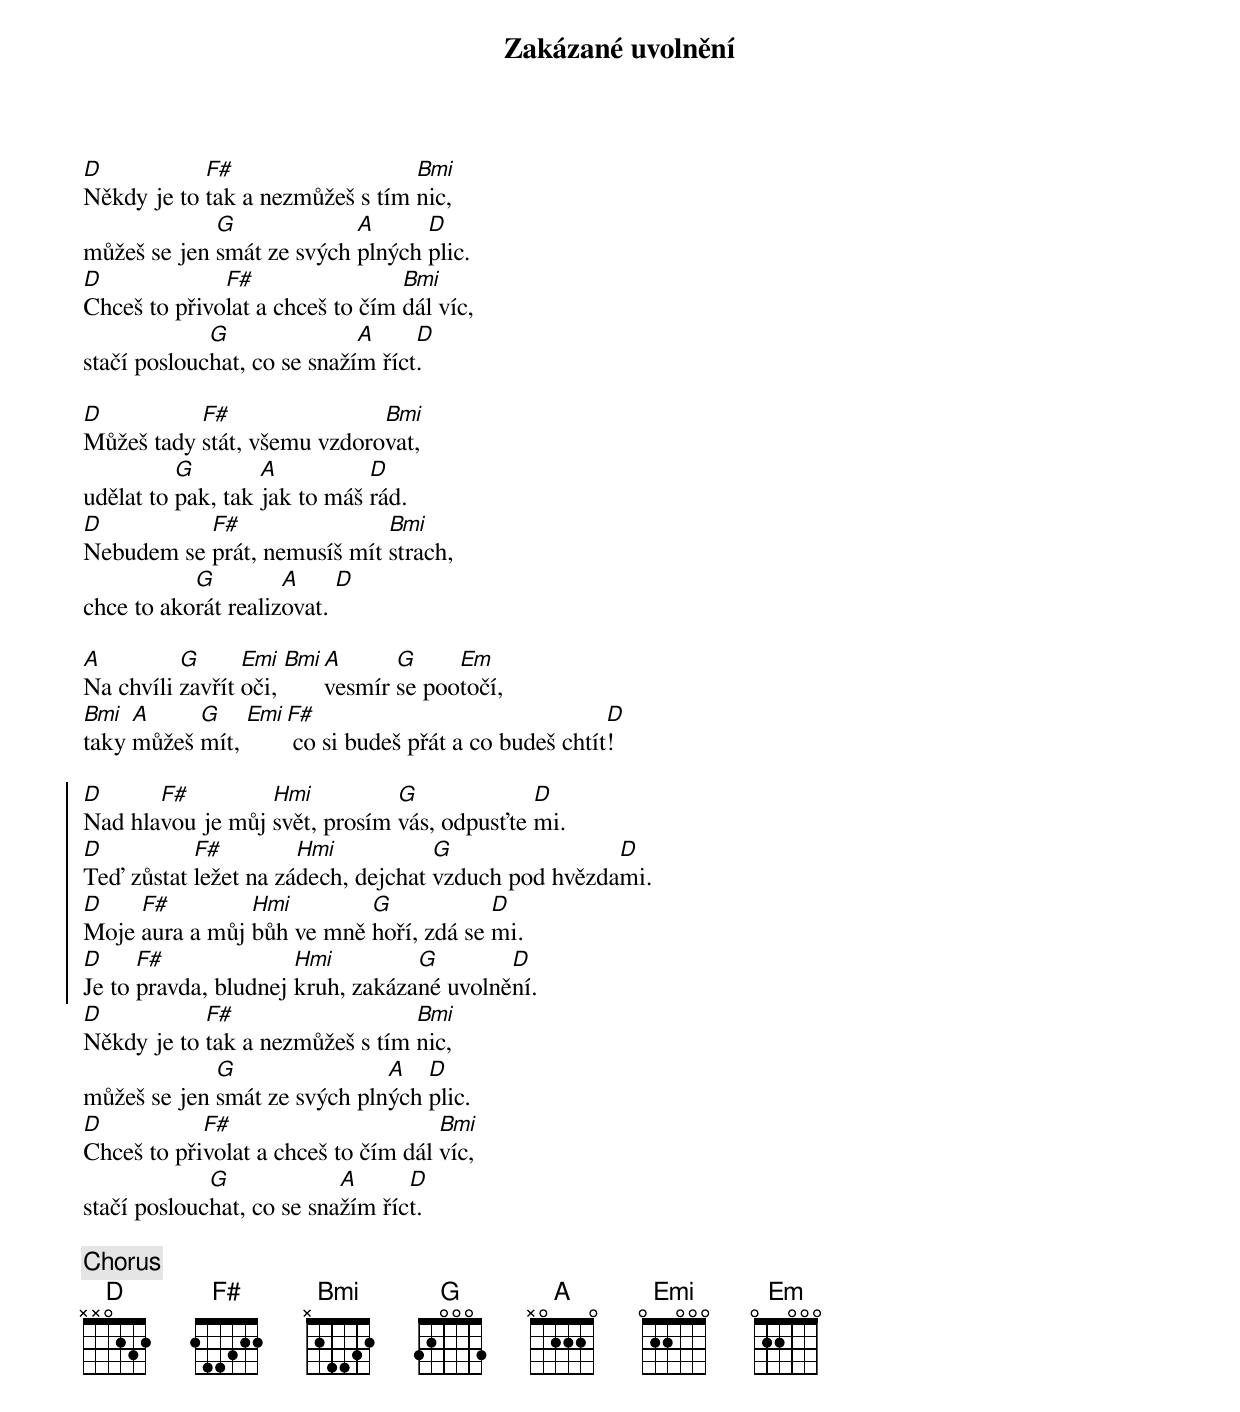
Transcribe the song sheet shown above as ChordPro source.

{title: Zakázané uvolnění}
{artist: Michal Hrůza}
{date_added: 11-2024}
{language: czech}
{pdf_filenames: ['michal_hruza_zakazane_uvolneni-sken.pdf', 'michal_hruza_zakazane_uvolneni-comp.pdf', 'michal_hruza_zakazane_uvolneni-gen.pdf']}
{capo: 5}
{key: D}
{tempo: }
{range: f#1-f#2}
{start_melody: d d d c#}
{start_of_verse}
[D]Někdy je to [F#]tak a nezmůžeš s tím [Bmi]nic,
můžeš se jen [G]smát ze svých [A]plných [D]plic.
[D]Chceš to přivo[F#]lat a chceš to čím [Bmi]dál víc,
stačí poslouc[G]hat, co se snaží[A]m říct[D].
{end_of_verse}

{start_of_verse}
[D]Můžeš tady [F#]stát, všemu vzdoro[Bmi]vat,
udělat to [G]pak, tak [A]jak to máš [D]rád.
[D]Nebudem se [F#]prát, nemusíš mít [Bmi]strach,
chce to ako[G]rát realiz[A]ovat. [D]
{end_of_verse}

{start_of_bridge}
[A]Na chvíli [G]zavřít [Emi]oči, [Bmi][A]vesmír [G]se poo[Em]točí,
[Bmi]taky [A]můžeš [G]mít, [Emi][F#] co si budeš přát a co budeš chtít[D]!
{end_of_bridge}

{start_of_chorus}
[D]Nad hla[F#]vou je můj [Hmi]svět, prosím [G]vás, odpusťte [D]mi.
[D]Teď zůstat [F#]ležet na zá[Hmi]dech, dejchat [G]vzduch pod hvězda[D]mi.
[D]Moje [F#]aura a můj [Hmi]bůh ve mně [G]hoří, zdá se [D]mi.
[D]Je to [F#]pravda, bludnej [Hmi]kruh, zakáza[G]né uvolně[D]ní.
{end_of_chorus}
{start_of_verse}
[D]Někdy je to [F#]tak a nezmůžeš s tím [Bmi]nic,
můžeš se jen [G]smát ze svých pln[A]ých [D]plic.
[D]Chceš to při[F#]volat a chceš to čím dál [Bmi]víc,
stačí poslouc[G]hat, co se sna[A]žím říc[D]t.
{end_of_verse}

{chorus}
